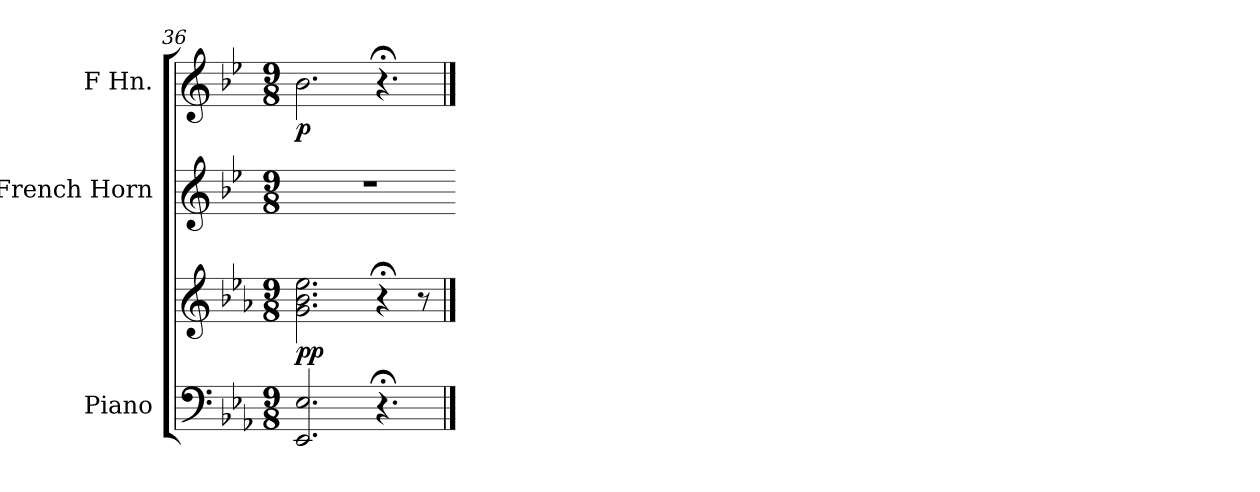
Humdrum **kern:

**kern	**kern	**dynam	**kern	**kern	**dynam
*part3	*part3	*part3	*part2	*part1	*part1
*staff4	*staff3	*staff3/4	*staff2	*staff1	*staff1
*I"Piano	*	*	*I"French Horn	*I"F Hn.	*
*I'Piano	*	*	*I'French Horn	*I'F Hn.	*
*clefF4	*clefG2	*	*clefG2	*clefG2	*
*k[b-e-a-]	*k[b-e-a-]	*	*k[b-e-]	*k[b-e-]	*
*M9/8	*M9/8	*	*M9/8	*M9/8	*
=36	=36	=36	=36	=36	=36
!	!	!LO:DY:b	!	!	!LO:DY:b
2.EE-/ 2.E-/	2.g\ 2.b-\ 2.ee-\	pp	8%9r	2.b-\	p
4.r;<	4r;<	.	.	4.r;<	.
.	8r	.	.	.	.
==	==	==	=	==	==
*-	*-	*-	*-	*-	*-
